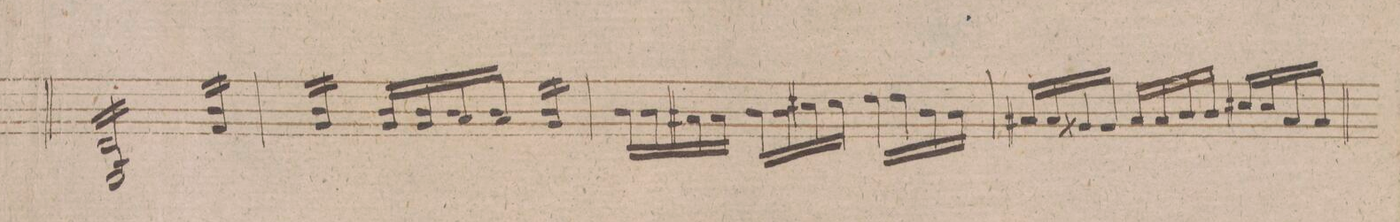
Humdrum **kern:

**kern	**dynam
*I"Violino 2do	*
*clefG2	*
*k[f#]	*
*M3/4	*
*tremolo	*
16d/LL 16B/	.
16d/ 16B/	.
16d/ 16B/	.
16d/ 16B/	.
16d/ 16B/	.
16d/ 16B/	.
16d/ 16B/	.
16d/JJ 16B/	.
16b/LL 16f#/	.
16b/ 16f#/	.
16b/ 16f#/	.
16b/JJ 16f#/	.
=63	=63
16b/LL 16g/	.
16b/ 16g/	.
16b/ 16g/	.
16b/JJ 16g/	.
*Xtremolo	*
16b/LL 16g/	.
16b/ 16g/	.
16b/ 16a/	.
16b/JJ 16a/	.
*tremolo	*
16b/LL 16g/	.
16b/ 16g/	.
16b/ 16g/	.
16b/JJ 16g/	.
=64	=64
*Xtremolo	*
16bLL\	.
16b\	.
16a#X/	.
16a#/JJ	.
16b\LL	.
16b\	.
16cc#X\	.
16cc#\JJ	.
16dd\LL	.
16dd\	.
16b\	.
16b\JJ	.
=65	=65
16a#X/LL	.
16a#/	.
16g##X/	.
16g##/JJ	.
16a#/LL	.
16a#/	.
16b\	.
16b\JJ	.
16cc#XLL/	.
16cc#\	.
16a#/	.
16a#/JJ	.
=66	=66
*-	*-
